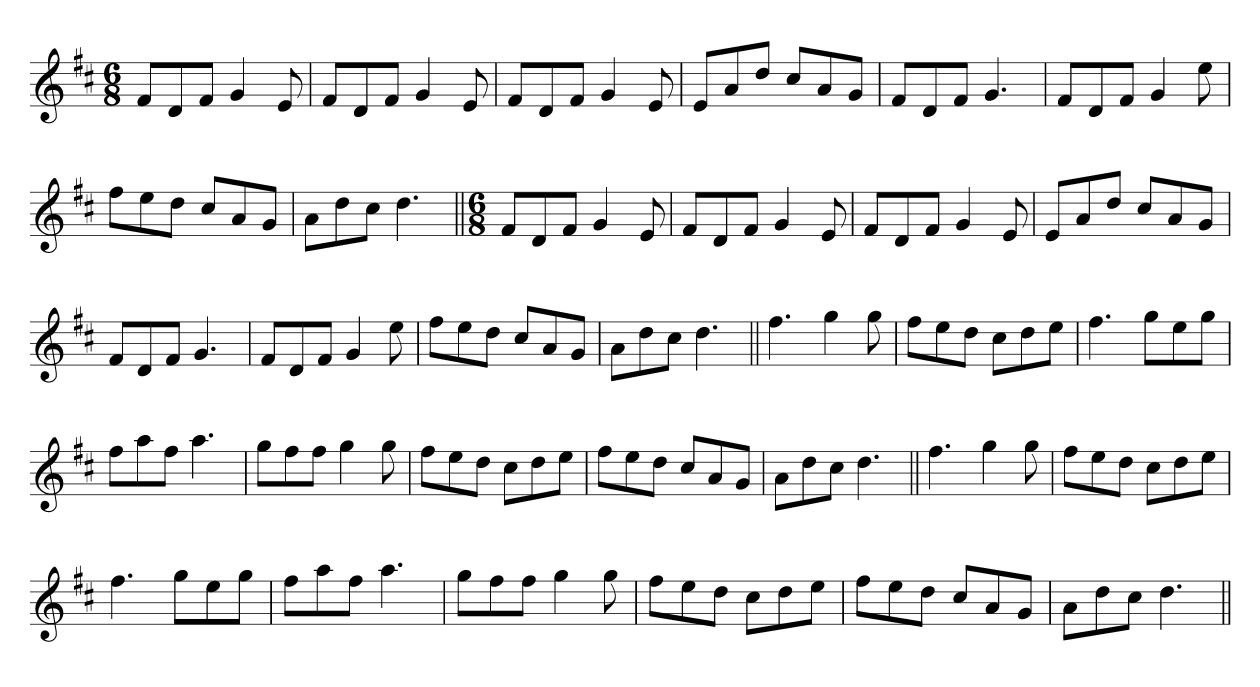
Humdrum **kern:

**kern
*part1
*staff1
*clefG2
*k[f#c#]
*D:
*M6/8
=1
8f#L
8d
8f#J
4g
8e
=
8f#L
8d
8f#J
4g
8e
=
8f#L
8d
8f#J
4g
8e
=
8eL
8a
8ddJ
8cc#L
8a
8gJ
=
8f#L
8d
8f#J
4.g
=
8f#L
8d
8f#J
4g
8ee
=
8ff#L
8ee
8ddJ
8cc#L
8a
8gJ
=
8aL
8dd
8cc#J
4.dd
=||
*M6/8
8f#L
8d
8f#J
4g
8e
=
8f#L
8d
8f#J
4g
8e
=
8f#L
8d
8f#J
4g
8e
=
8eL
8a
8ddJ
8cc#L
8a
8gJ
=
8f#L
8d
8f#J
4.g
=
8f#L
8d
8f#J
4g
8ee
=
8ff#L
8ee
8ddJ
8cc#L
8a
8gJ
=
8aL
8dd
8cc#J
4.dd
=||
4.ff#
4gg
8gg
=
8ff#L
8ee
8ddJ
8cc#L
8dd
8eeJ
=
4.ff#
8ggL
8ee
8ggJ
=
8ff#L
8aa
8ff#J
4.aa
=
8ggL
8ff#
8ff#J
4gg
8gg
=
8ff#L
8ee
8ddJ
8cc#L
8dd
8eeJ
=
8ff#L
8ee
8ddJ
8cc#L
8a
8gJ
=
8aL
8dd
8cc#J
4.dd
=||
4.ff#
4gg
8gg
=
8ff#L
8ee
8ddJ
8cc#L
8dd
8eeJ
=
4.ff#
8ggL
8ee
8ggJ
=
8ff#L
8aa
8ff#J
4.aa
=
8ggL
8ff#
8ff#J
4gg
8gg
=
8ff#L
8ee
8ddJ
8cc#L
8dd
8eeJ
=
8ff#L
8ee
8ddJ
8cc#L
8a
8gJ
=
8aL
8dd
8cc#J
4.dd
=||
*-
